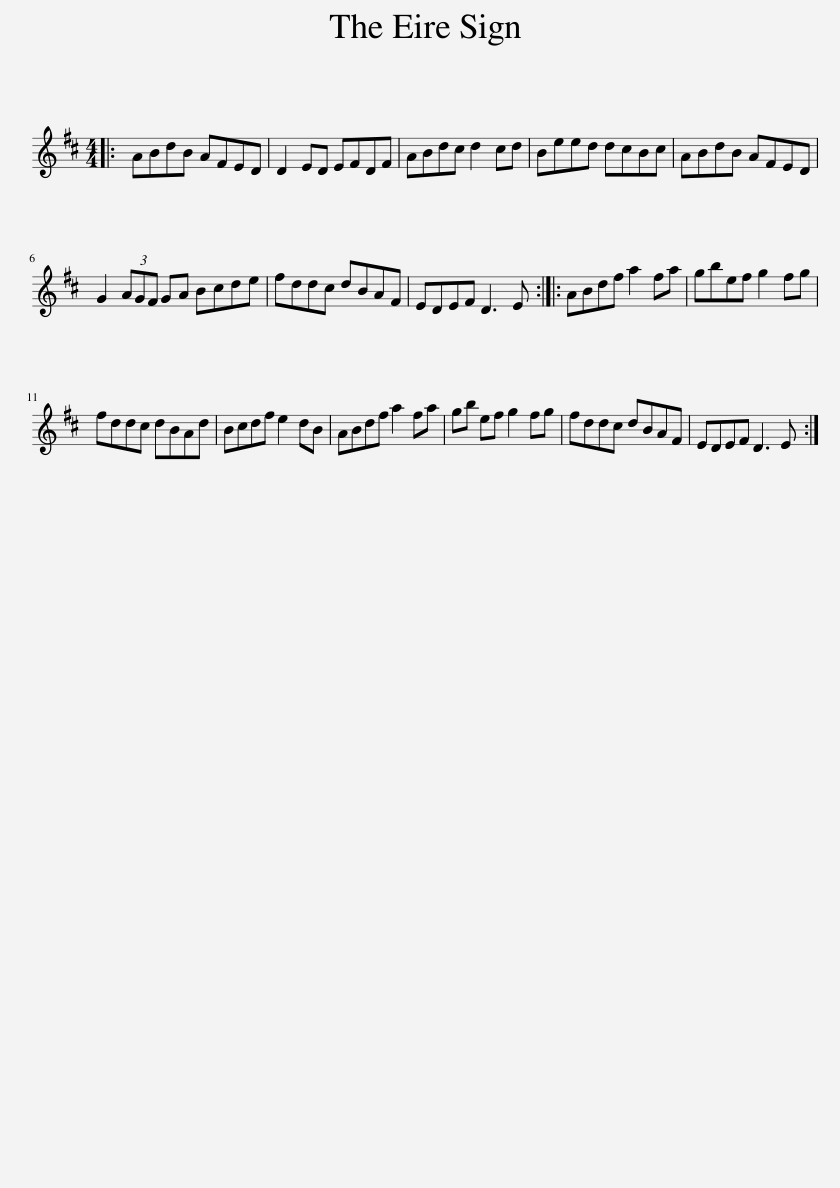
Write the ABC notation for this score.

X:1
L:1/8
M:4/4
I:linebreak $
K:D
V:1 treble
V:1
|: ABdB AFED | D2 ED EFDF | ABdc d2 cd | Beed dcBc | ABdB AFED |$ %5
 G2 (3AGF GA Bcde | fddc dBAF | EDEF D3 E :: ABdf a2 fa | gbef g2 fg |$ %10
 fddc dBAd | Bcdf e2 dB | ABdf a2 fa | gb ef g2 fg | fddc dBAF | %15
 EDEF D3 E :| %16
